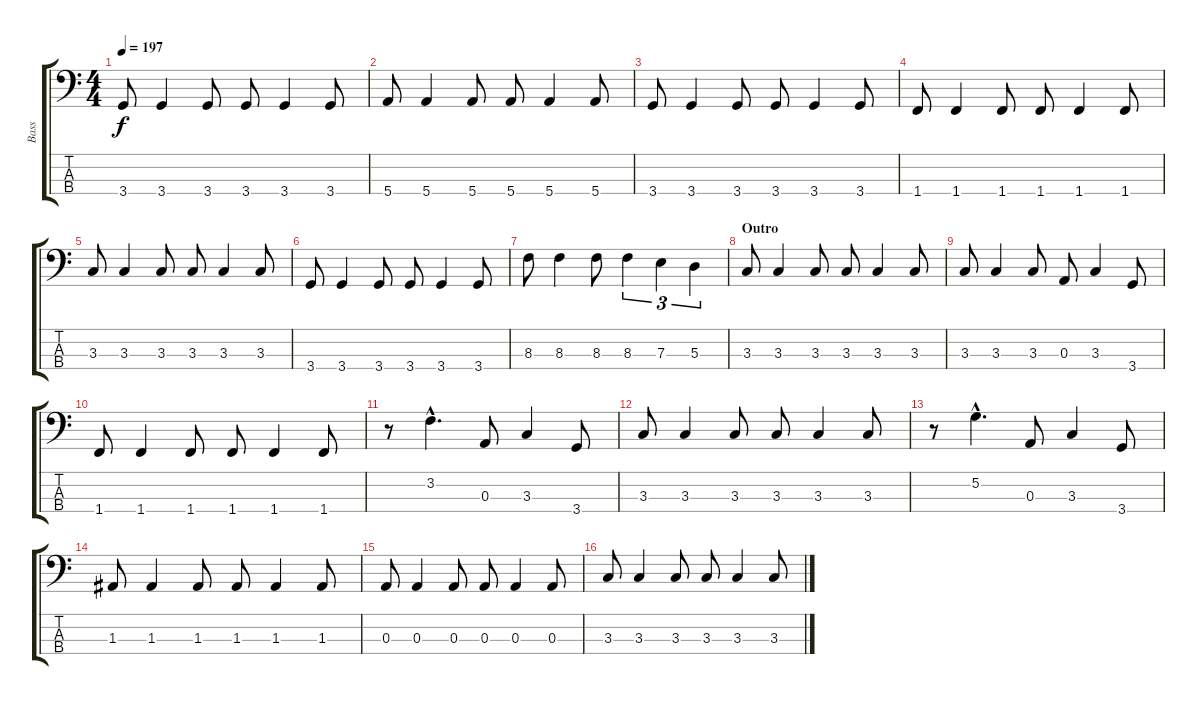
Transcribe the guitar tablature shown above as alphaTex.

\track ("Bass" "Bass") {instrument electricbasspick}
\staff {score tabs}
\tuning (G2 D2 A1 E1) {hide}
\ts (4 4)
\tempo 197
\clef f4
\ks c
3.4.8{dy f} 3.4.4 3.4.8 3.4.8 3.4.4 3.4.8 |
5.4.8 5.4.4 5.4.8 5.4.8 5.4.4 5.4.8 |
3.4.8 3.4.4 3.4.8 3.4.8 3.4.4 3.4.8 |
1.4.8 1.4.4 1.4.8 1.4.8 1.4.4 1.4.8 |
3.3.8 3.3.4 3.3.8 3.3.8 3.3.4 3.3.8 |
3.4.8 3.4.4 3.4.8 3.4.8 3.4.4 3.4.8 |
8.3.8 8.3.4 8.3.8 8.3.4{tu (3 2)} 7.3.4{tu (3 2)} 5.3.4{tu (3 2)} |
\section ("" "Outro")
3.3.8 3.3.4 3.3.8 3.3.8 3.3.4 3.3.8 |
3.3.8 3.3.4 3.3.8 0.3.8 3.3.4 3.4.8 |
1.4.8 1.4.4 1.4.8 1.4.8 1.4.4 1.4.8 |
r.8 3.2{hac}.4{d} 0.3.8 3.3.4 3.4.8 |
3.3.8 3.3.4 3.3.8 3.3.8 3.3.4 3.3.8 |
r.8 5.2{hac}.4{d} 0.3.8 3.3.4 3.4.8 |
1.3.8 1.3.4 1.3.8 1.3.8 1.3.4 1.3.8 |
0.3.8 0.3.4 0.3.8 0.3.8 0.3.4 0.3.8 |
3.3.8 3.3.4 3.3.8 3.3.8 3.3.4 3.3.8
